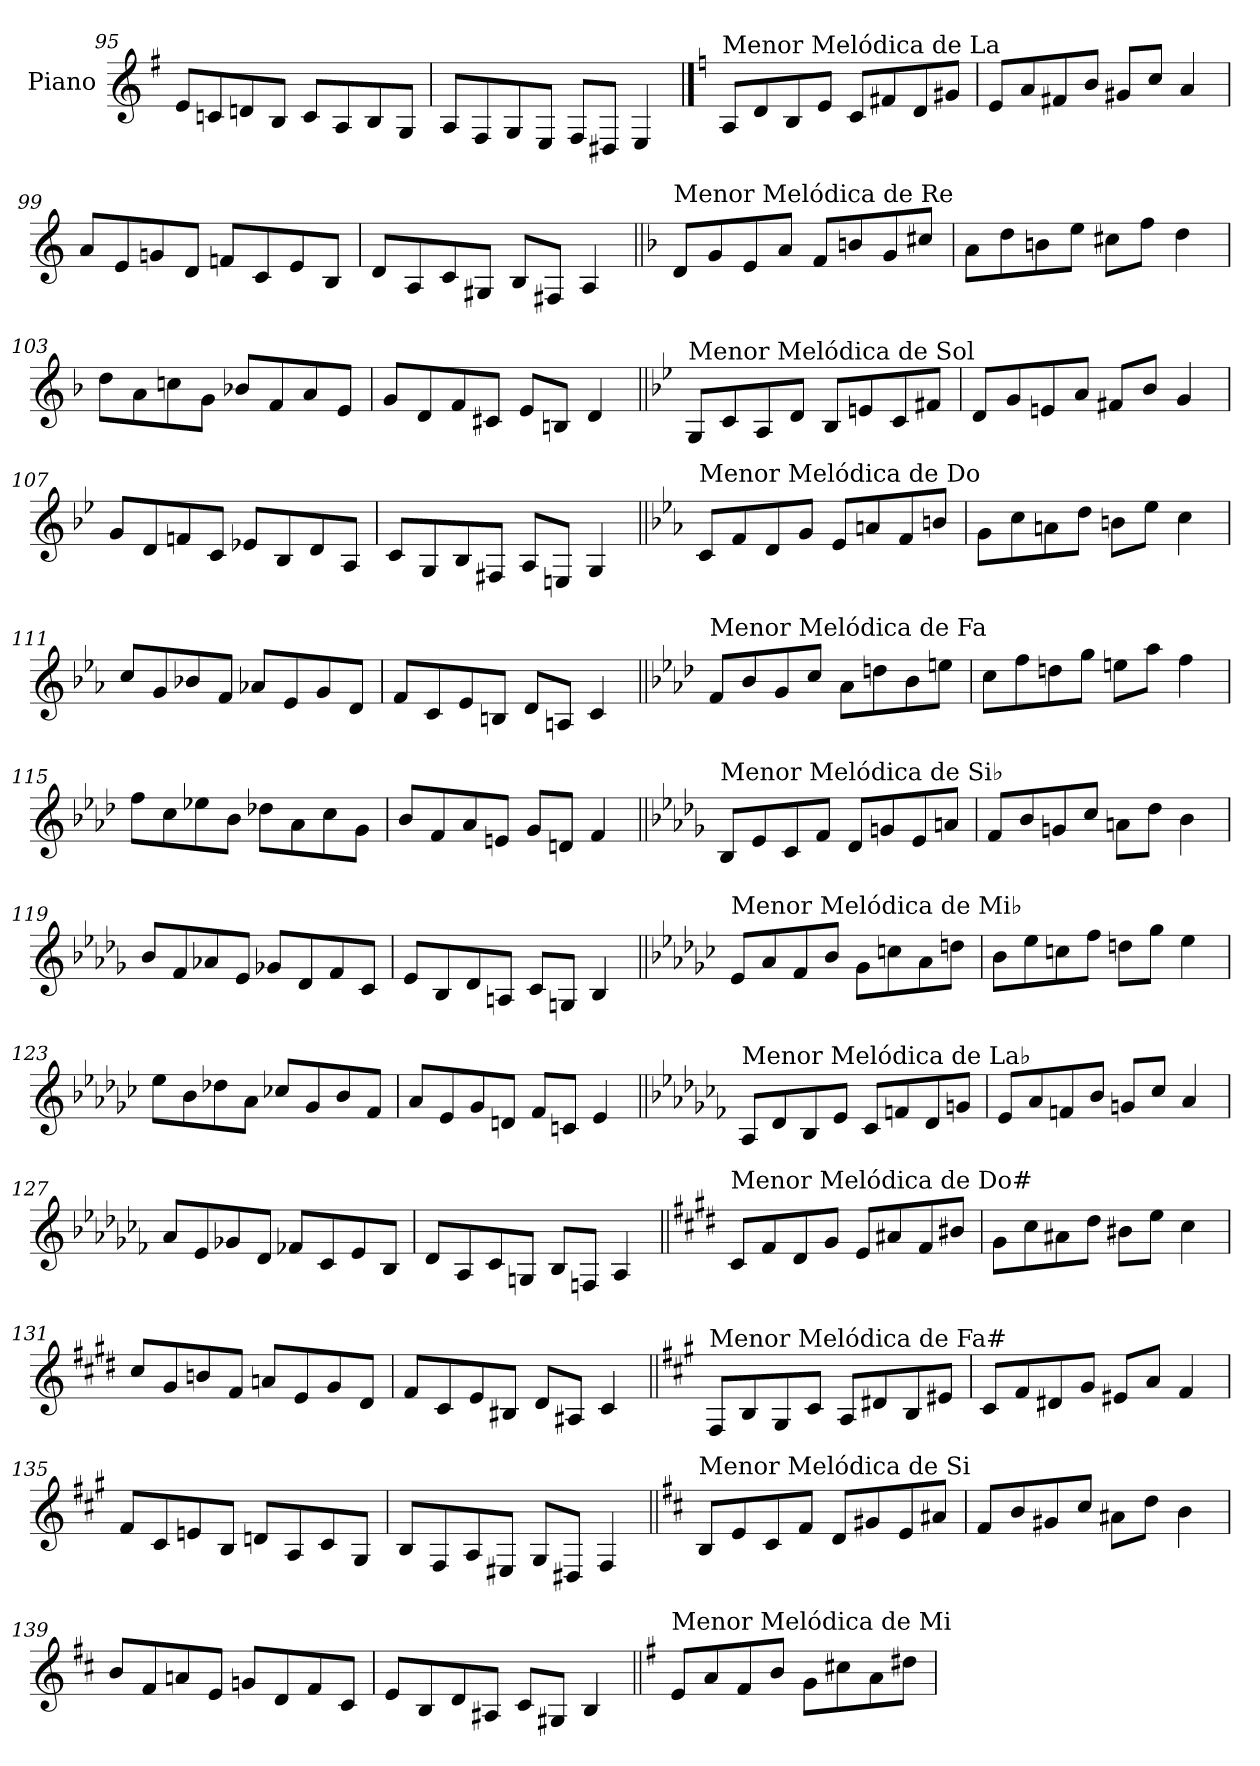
**kern
*part1
*staff1
*I"Piano
*I'Pno.
*clefG2
*k[f#]
=95
8e/L
8cn/
8dn/
8B/J
8c/L
8A/
8B/
8G/J
=96
8A/L
8F#/
8G/
8E/J
8F#/L
8D#X/J
4E/
!!LO:PB:g=z
==97
*k[]
!LO:TX:a:t=Menor Melódica de La
8A/L
8d/
8B/
8e/J
8c/L
8f#X/
8d/
8g#X/J
=98
8e/L
8a/
8f#X/
8b/J
8g#X/L
8cc/J
4a/
=99
8a/L
8e/
8gn/
8d/J
8fn/L
8c/
8e/
8B/J
=100
8d/L
8A/
8c/
8G#X/J
8B/L
8F#X/J
4A/
!!LO:LB:g=z
=101||
*k[b-]
!LO:TX:a:t=Menor Melódica de Re
8d/L
8g/
8e/
8a/J
8f/L
8bn/
8g/
8cc#X/J
=102
8a\L
8dd\
8bn\
8ee\J
8cc#X\L
8ff\J
4dd\
=103
8dd\L
8a\
8ccn\
8g\J
8b-X/L
8f/
8a/
8e/J
=104
8g/L
8d/
8f/
8c#X/J
8e/L
8Bn/J
4d/
!!LO:LB:g=z
=105||
*k[b-e-]
!LO:TX:a:t=Menor Melódica de Sol
8G/L
8c/
8A/
8d/J
8B-/L
8en/
8c/
8f#X/J
=106
8d/L
8g/
8en/
8a/J
8f#X/L
8b-/J
4g/
=107
8g/L
8d/
8fn/
8c/J
8e-X/L
8B-/
8d/
8A/J
=108
8c/L
8G/
8B-/
8F#X/J
8A/L
8En/J
4G/
!!LO:LB:g=z
=109||
*k[b-e-a-]
!LO:TX:a:t=Menor Melódica de Do
8c/L
8f/
8d/
8g/J
8e-/L
8an/
8f/
8bn/J
=110
8g\L
8cc\
8an\
8dd\J
8bn\L
8ee-\J
4cc\
=111
8cc/L
8g/
8b-X/
8f/J
8a-X/L
8e-/
8g/
8d/J
=112
8f/L
8c/
8e-/
8Bn/J
8d/L
8An/J
4c/
!!LO:LB:g=z
=113||
*k[b-e-a-d-]
!LO:TX:a:t=Menor Melódica de Fa
8f/L
8b-/
8g/
8cc/J
8a-\L
8ddn\
8b-\
8een\J
=114
8cc\L
8ff\
8ddn\
8gg\J
8een\L
8aa-\J
4ff\
=115
8ff\L
8cc\
8ee-X\
8b-\J
8dd-X\L
8a-\
8cc\
8g\J
=116
8b-/L
8f/
8a-/
8en/J
8g/L
8dn/J
4f/
!!LO:LB:g=z
=117||
*k[b-e-a-d-g-]
!LO:TX:a:t=Menor Melódica de Si♭
8B-/L
8e-/
8c/
8f/J
8d-/L
8gn/
8e-/
8an/J
=118
8f/L
8b-/
8gn/
8cc/J
8an\L
8dd-\J
4b-\
=119
8b-/L
8f/
8a-X/
8e-/J
8g-X/L
8d-/
8f/
8c/J
=120
8e-/L
8B-/
8d-/
8An/J
8c/L
8Gn/J
4B-/
!!LO:LB:g=z
=121||
*k[b-e-a-d-g-c-]
!LO:TX:a:t=Menor Melódica de Mi♭
8e-/L
8a-/
8f/
8b-/J
8g-\L
8ccn\
8a-\
8ddn\J
=122
8b-\L
8ee-\
8ccn\
8ff\J
8ddn\L
8gg-\J
4ee-\
=123
8ee-\L
8b-\
8dd-X\
8a-\J
8cc-X/L
8g-/
8b-/
8f/J
=124
8a-/L
8e-/
8g-/
8dn/J
8f/L
8cn/J
4e-/
!!LO:LB:g=z
=125||
*k[b-e-a-d-g-c-f-]
!LO:TX:a:t=Menor Melódica de La♭
8A-/L
8d-/
8B-/
8e-/J
8c-/L
8fn/
8d-/
8gn/J
=126
8e-/L
8a-/
8fn/
8b-/J
8gn/L
8cc-/J
4a-/
=127
8a-/L
8e-/
8g-X/
8d-/J
8f-X/L
8c-/
8e-/
8B-/J
=128
8d-/L
8A-/
8c-/
8Gn/J
8B-/L
8Fn/J
4A-/
!!LO:LB:g=z
=129||
*k[f#c#g#d#]
!LO:TX:a:t=Menor Melódica de Do#
8c#/L
8f#/
8d#/
8g#/J
8e/L
8a#X/
8f#/
8b#X/J
=130
8g#\L
8cc#\
8a#X\
8dd#\J
8b#X\L
8ee\J
4cc#\
=131
8cc#/L
8g#/
8bn/
8f#/J
8an/L
8e/
8g#/
8d#/J
=132
8f#/L
8c#/
8e/
8B#X/J
8d#/L
8A#X/J
4c#/
!!LO:LB:g=z
=133||
*k[f#c#g#]
!LO:TX:a:t=Menor Melódica de Fa#
8F#/L
8B/
8G#/
8c#/J
8A/L
8d#X/
8B/
8e#X/J
=134
8c#/L
8f#/
8d#X/
8g#/J
8e#X/L
8a/J
4f#/
=135
8f#/L
8c#/
8en/
8B/J
8dn/L
8A/
8c#/
8G#/J
=136
8B/L
8F#/
8A/
8E#X/J
8G#/L
8D#X/J
4F#/
!!LO:LB:g=z
=137||
*k[f#c#]
!LO:TX:a:t=Menor Melódica de Si
8B/L
8e/
8c#/
8f#/J
8d/L
8g#X/
8e/
8a#X/J
=138
8f#/L
8b/
8g#X/
8cc#/J
8a#X\L
8dd\J
4b\
=139
8b/L
8f#/
8an/
8e/J
8gn/L
8d/
8f#/
8c#/J
=140
8e/L
8B/
8d/
8A#X/J
8c#/L
8G#X/J
4B/
!!LO:LB:g=z
=141||
*k[f#]
!LO:TX:a:t=Menor Melódica de Mi
8e/L
8a/
8f#/
8b/J
8g\L
8cc#X\
8a\
8dd#X\J
=
*-
